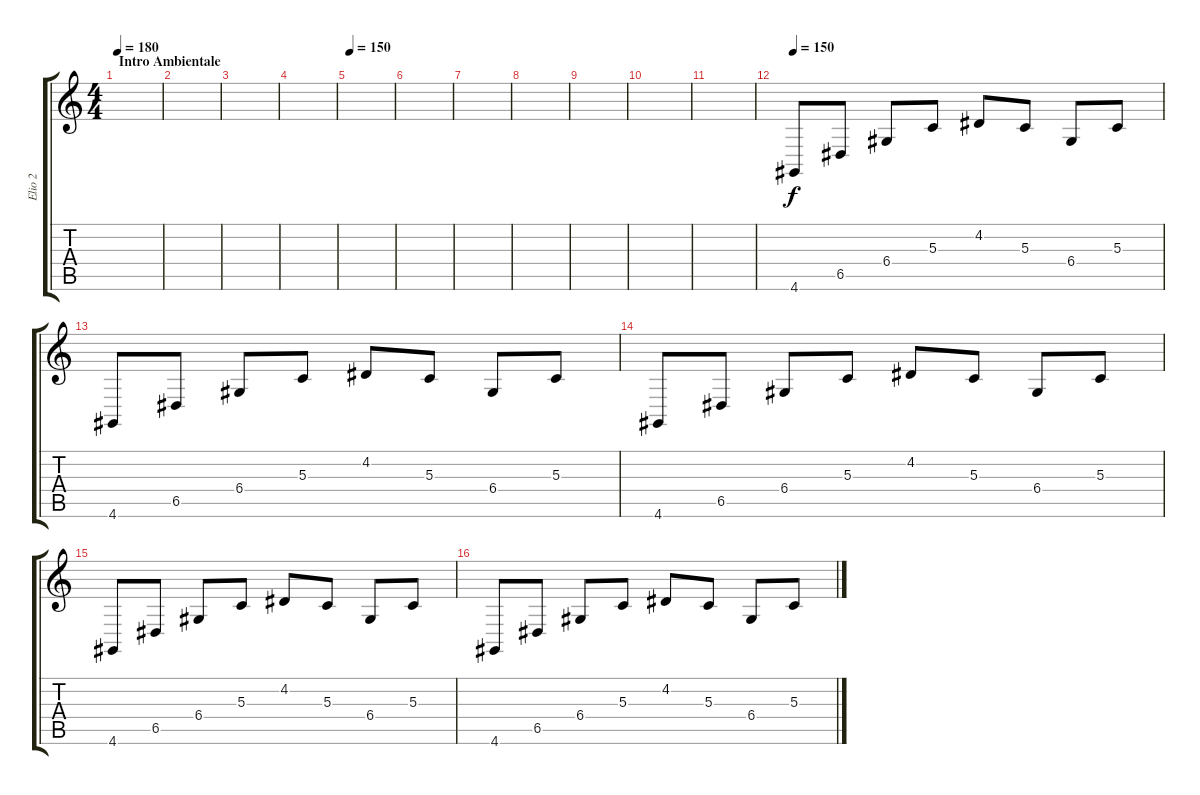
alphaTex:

\track ("Elio 2" "Elio 2") {instrument harpsichord}
\staff {score tabs}
\tuning (E4 B3 G3 D3 A2 E2) {hide}
\ts (4 4)
\section ("" "Intro Ambientale")
\tempo 180
\tempo 150
\tempo 180
\clef g2
\ks c
|
|
|
|
\tempo 150
|
|
|
|
|
|
|
\tempo 150
4.6.8 6.5.8 6.4.8 5.3.8 4.2.8 5.3.8 6.4.8 5.3.8 |
4.6.8 6.5.8 6.4.8 5.3.8 4.2.8 5.3.8 6.4.8 5.3.8 |
4.6.8 6.5.8 6.4.8 5.3.8 4.2.8 5.3.8 6.4.8 5.3.8 |
4.6.8 6.5.8 6.4.8 5.3.8 4.2.8 5.3.8 6.4.8 5.3.8 |
4.6.8 6.5.8 6.4.8 5.3.8 4.2.8 5.3.8 6.4.8 5.3.8
